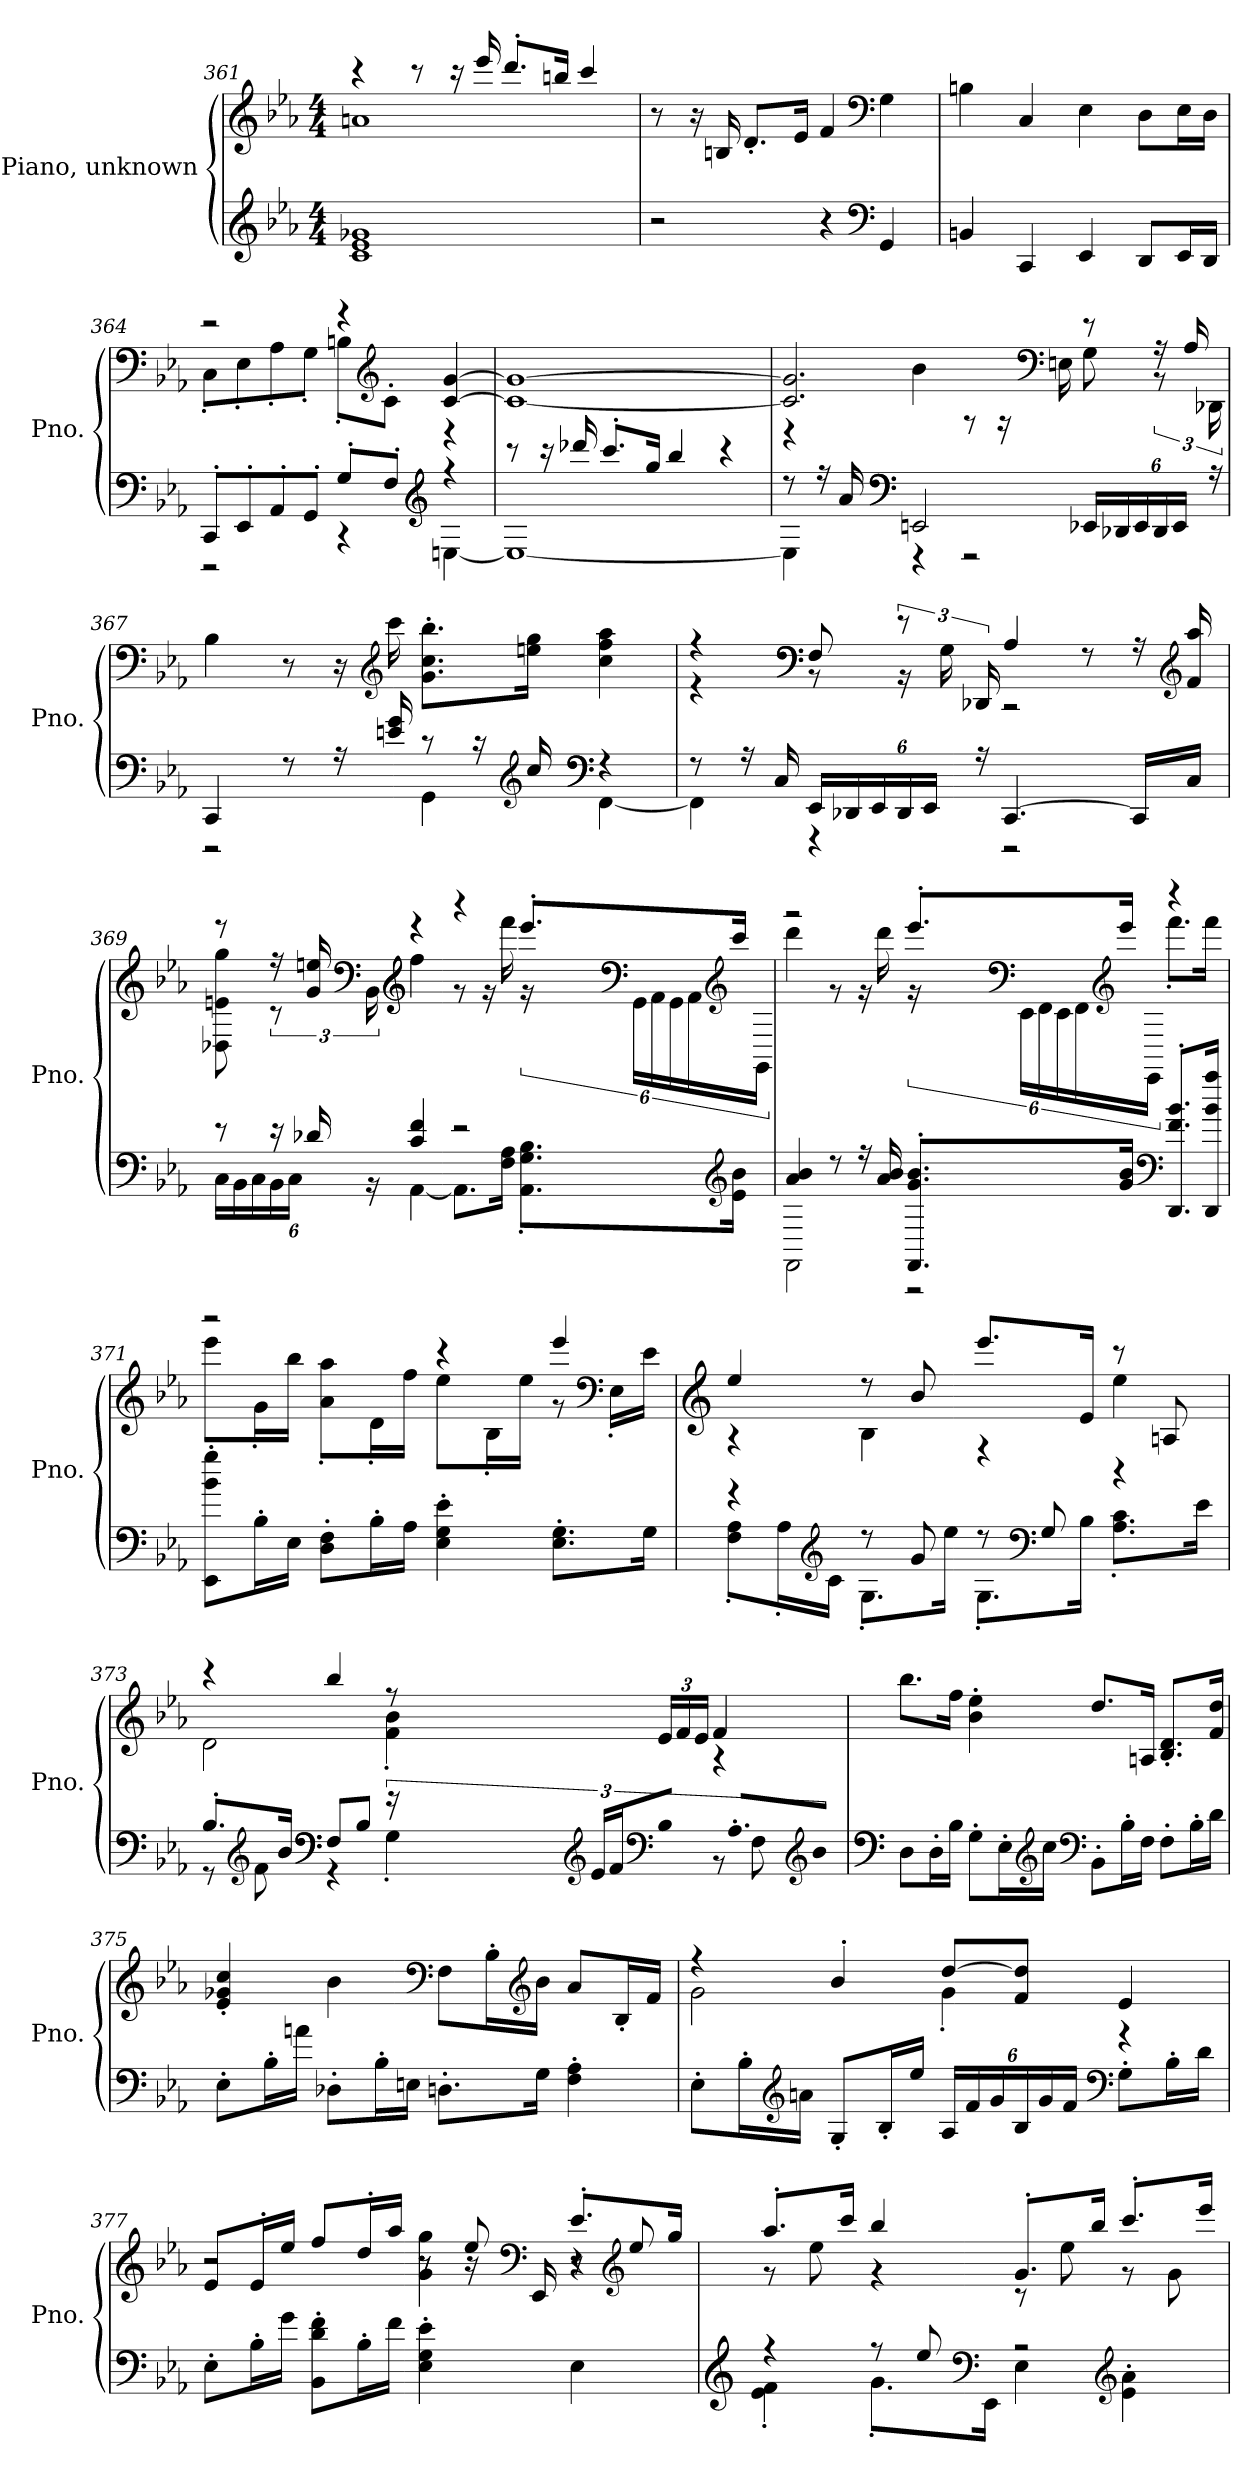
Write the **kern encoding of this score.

**kern	**kern
*part1	*part1
*staff2	*staff1
*I"Piano, unknown	*
*I'Pno.	*
!!LO:LB:g=z
*clefG2	*clefG2
*k[b-e-a-]	*k[b-e-a-]
*M4/4	*M4/4
=361	=361
*	*^
1c 1e- 1g-X	4r	1an
.	8r	.
.	16r	.
.	16eee-/	.
.	8.ddd'/L	.
.	16bbn/Jk	.
.	4ccc/	.
*	*v	*v
=362	=362
2r	8r
.	16r
.	16Bn/
.	8.d'/L
.	16e-/Jk
4r	4f/
*clefF4	*clefF4
4GG/	4G\
=363	=363
4BBn/	4Bn\
4CC/	4C/
4EE-/	4E-\
8DD/L	8D\L
16EE-/L	16E-\L
16DD/JJ	16D\JJ
=364	=364
*^	*^
8CC'/L	2r	2r	8C'\L
8EE-'/	.	.	8E-'\
8AA-'/	.	.	8A-'\
8GG'/J	.	.	8G'\J
8G'/L	4r	4r	8Bn'\L
*	*	*clefG2	*
8F'/J	.	.	8c'\J
*clefG2	*	*	*
4r	[4En\	[4c/ [4g/	4r
*	*	*v	*v
!!LO:LB:g=z
=365	=365	=365
8r	1E_	1c_ 1g_
16r	.	.
16ddd-X/	.	.
8.ccc'/L	.	.
16gg/Jk	.	.
4bb-/	.	.
4r	.	.
=366	=366	=366
*	*	*^
8r	4E\]	2.c/] 2.g/]	4r
16r	.	.	.
16a-/	.	.	.
*clefF4	*	*	*
2EEn/	4r	.	4b-\
.	2r	.	8r
.	.	.	16r
*	*	*clefF4	*
.	.	.	16En\
*Xbrackettup	*	*	*
24EE-X/LL	.	8r	8G\
24DD-X/	.	.	.
24EE-/	.	.	.
*brackettup	*	*	*
24DD-/	.	16r	12r
24EE-/JJ	.	.	.
.	.	16A-/	.
24r	.	.	24DD-X\
*	*	*v	*v
!!LO:LB:g=z
=367	=367	=367
4CC/	2r	4B-\
8r	.	8r
16r	.	16r
*	*	*clefG2
16en/ 16g/	.	16ccc\
8r	4GG\	8.g\' 8.cc\' 8.bb-\'L
16r	.	.
*clefG2	*	*
16cc/	.	16een\ 16gg\Jk
*clefF4	*	*
4r	[4FF\	4cc\ 4ff\ 4aa-\
=368	=368	=368
*	*	*^
8r	4FF\]	4r	4r
16r	.	.	.
16C/	.	.	.
*	*	*clefF4	*
*Xbrackettup	*	*	*
24EE-/LL	4r	8F/	8r
24DD-X/	.	.	.
24EE-/	.	.	.
*brackettup	*	*	*
24DD-/	.	12r	16r
24EE-/JJ	.	.	.
.	.	.	16G\
24r	.	24DD-X/	.
[4.CC/	2r	4A-/	2r
.	.	8r	.
16CC/LL]	.	16r	.
*	*	*clefG2	*
16C/JJ	.	16f/ 16aa-/	.
!!LO:LB:g=z	!!
=369	=369	=369	=369
*	*Xbrackettup	*	*
8r	24C\LL	8r	8D-X\ 8en\ 8gg\
.	24BB-\	.	.
.	24C\	.	.
*	*brackettup	*	*
16r	24BB-\	16r	12r
.	24C\JJ	.	.
16d-X/	.	16g/ 16een/	.
*	*	*clefF4	*
.	24r	.	24BB-\
*	*	*clefG2	*
4c/ 4f/	[4AA-\	4r	4ff\
2r	8.AA-\L]	4r	8r
.	.	.	16r
.	16F\ 16A-\Jk	.	16fff\
.	8.AA-\' 8.G\' 8.B-\'L	8.eee-'/L	24r
*	*	*clefF4	*
.	.	.	24GG\LL
.	.	.	24AA-\
*	*	*	*Xbrackettup
.	.	.	24GG\
.	.	.	24AA-\
*clefG2	*	*clefG2	*
.	16e-\ 16b-\Jk	16ccc/Jk	.
.	.	.	24GG\JJ
!!LO:LB:g=z	!!
=370	=370	=370	=370
4a-/ 4b-/	2FF\	2r	4ddd\
8r	.	.	8r
16r	.	.	16r
16a-/ 16b-/	.	.	16ddd\
*	*	*	*brackettup
8.FF/' 8.g/' 8.b-/'L	2r	8.eee-'/L	24r
*	*	*clefF4	*
.	.	.	24EE-\LL
.	.	.	24FF\
*	*	*	*Xbrackettup
.	.	.	24EE-\
.	.	.	24FF\
*	*	*clefG2	*
16g/ 16b-/Jk	.	16eee-/Jk	.
.	.	.	24EE-\JJ
*clefF4	*	*	*
8.DD/' 8.f/' 8.b-/'L	.	4r	8.fff'\L
16DD/ 16b-/ 16aa-/Jk	.	.	16fff\Jk
*v	*v	*	*
=371	=371	=371
8EE-\' 8b-\' 8gg\'L	2r	8eee-\L
16B-'\L	.	16g'\L
16E-\JJ	.	16bb-\JJ
8D\' 8F\'L	.	8a-\' 8aa-\'L
16B-'\L	.	16d'\L
16A-\JJ	.	16ff\JJ
4E-\' 4G\' 4e-\'	4r	8ee-\L
.	.	16B-'\L
.	.	16ee-\JJ
8.E-\' 8.G\'L	4eee-/	8r
*	*clefF4	*
.	.	16E-'\LL
16G\Jk	.	16e-\JJ
!!LO:PB:g=z	!!
=372	=372	=372
*	*clefG2	*
*^	*	*
4r	8F\' 8A-\'L	4ee-/	4r
.	16A-'\L	.	.
*clefG2	*	*	*
.	16c\JJ	.	.
8r	8.G'\L	8r	4B-\
8g/	.	8b-/	.
.	16ee-\Jk	.	.
8r	8.G'\L	8.eee-/L	4r
*clefF4	*	*	*
8G/	.	.	.
.	16B-\Jk	16e-/Jk	.
4r	8.A-\' 8.c\'L	8r	4ee-\
.	.	8An/	.
.	16e-\Jk	.	.
=373	=373	=373	=373
8.B-'/L	8r	4r	2d\
*clefG2	*	*	*
.	8f\	.	.
16b-/Jk	.	.	.
*clefF4	*	*	*
8F/L	4r	4bb-/	.
8B-/J	.	.	.
24r	4G'\	8r	4f\' 4b-\'
*clefG2	*	*	*
24e-/LL	.	.	.
24f/J	.	.	.
*clefF4	*	*	*
8B-/J	.	24e-/LL	.
.	.	24f/	.
.	.	24e-/JJ	.
8.A-'/L	8r	4f/	4r
.	8F\	.	.
*clefG2	*	*	*
16b-/Jk	.	.	.
*v	*v	*	*
*	*v	*v
!!LO:LB:g=z
=374	=374
*clefF4	*
8D\L	8.bb-\L
16D'\L	.
16B-\JJ	16ff\Jk
8G'\L	4b-\' 4ee-\'
16E-'\L	.
*clefG2	*
16cc\JJ	.
*clefF4	*
8BB-'\L	8.dd/L
16B-'\L	.
16F\JJ	16An/Jk
8F'\L	8.B-/' 8.d/'L
16B-'\L	.
16d\JJ	16f/ 16dd/Jk
=375	=375
8E-'\L	4e-/' 4g-X/' 4cc/'
16B-'\L	.
16an\JJ	.
8D-X'\L	4b-\
16B-'\L	.
16En\JJ	.
*	*clefF4
8.Dn'\L	8F\L
.	16B-'\L
*	*clefG2
16G\Jk	16b-\JJ
4F\' 4A-\'	8a-/L
.	16B-'/L
.	16f/JJ
!!LO:LB:g=z
=376	=376
*	*^
8E-'\L	4r	2g\
16B-'\L	.	.
*clefG2	*	*
16an\JJ	.	.
8G'/L	4b-'/	.
16B-'/L	.	.
16ee-/JJ	.	.
*Xbrackettup	*	*
24A-/LL	[8dd/L	4g'\
24f/	.	.
24g/	.	.
24B-/	8f/ 8dd/]J	.
24g/	.	.
24f/JJ	.	.
*clefF4	*	*
8G'\L	4e-/	4r
16B-'\L	.	.
16d\JJ	.	.
=377	=377	=377
*	*	*^
8E-'\L	2r	2r	8e-/L
16B-'\L	.	.	16e-'/L
16g\JJ	.	.	16ee-/JJ
8BB-\' 8d\' 8f\'L	.	.	8ff/L
16B-'\L	.	.	16dd'/L
16f\JJ	.	.	16aa-/JJ
4E-\' 4G\' 4e-\'	8r	4g\ 4gg\	8r
.	8ee-/	.	16r
*	*clefF4	*	*
.	.	.	16EE-/
4E-\	8r	4r	8.e-'/L
*	*clefG2	*	*
.	8ee-/	.	.
.	.	.	16gg/Jk
*	*v	*v	*v
!!LO:LB:g=z
=378	=378
*clefG2	*
*^	*^
4r	4e-\' 4f\'	8.aa-'/L	8r
.	.	.	8ee-\
.	.	16ccc/Jk	.
8r	8.g'\L	4bb-/	4r
8ee-/	.	.	.
*clefF4	*	*	*
.	16EE-\Jk	.	.
2r	4E-\	8.g'/L	8r
.	.	.	8ee-\
.	.	16bb-/Jk	.
*clefG2	*	*	*
.	4e-\' 4a-\'	8.ccc'/L	8r
.	.	.	8g\
.	.	16eee-/Jk	.
*v	*v	*	*
*	*v	*v
=	=
*-	*-
